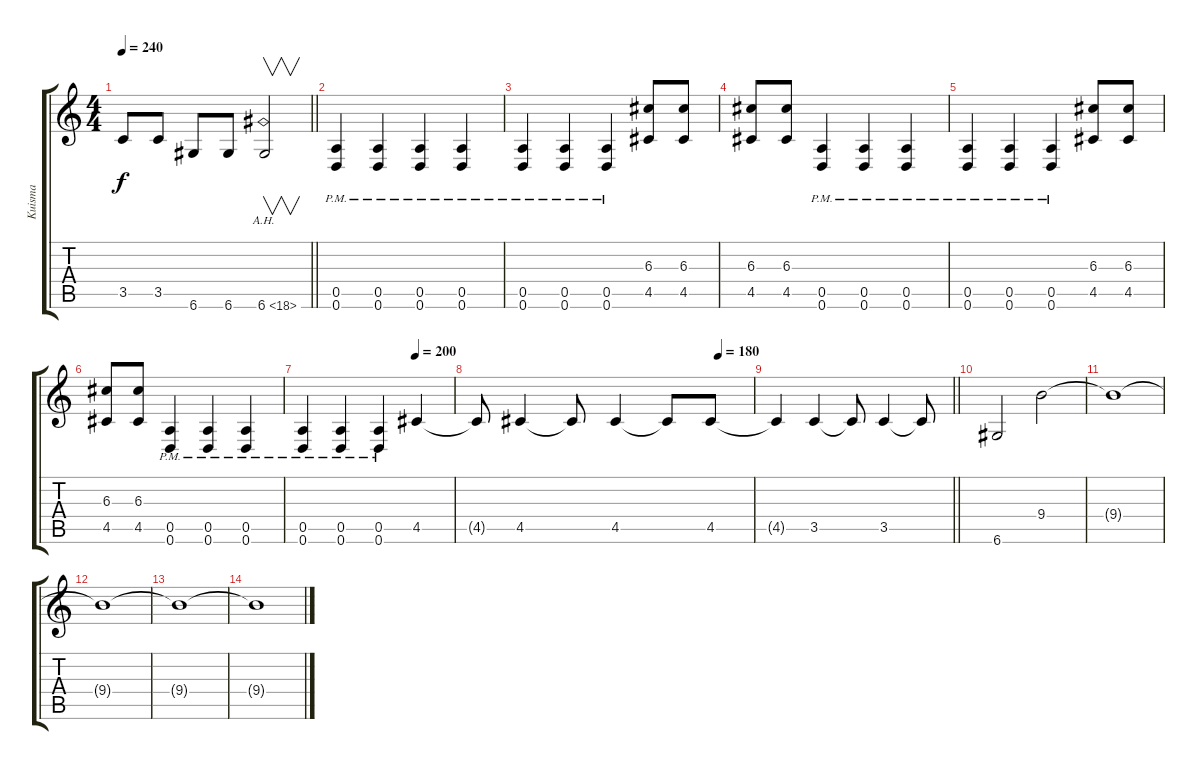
\track ("Kuisma" "Kuisma") {instrument distortionguitar}
\staff {score tabs}
\tuning (E4 B3 G3 D3 A2 D2) {hide}
\ts (4 4)
\tempo 240
\clef g2
\barLineRight lightlight
\ks c
3.5.8{dy f} 3.5.8 6.6.8 6.6.8 6.6{ah 12}.2{v instrument guitarharmonics} |
(0.5{pm} 0.6{pm}).4{instrument distortionguitar} (0.5{pm} 0.6{pm}).4 (0.5{pm} 0.6{pm}).4 (0.5{pm} 0.6{pm}).4 |
(0.5{pm} 0.6{pm}).4 (0.5{pm} 0.6{pm}).4 (0.5{pm} 0.6{pm}).4 (6.3 4.5).8 (6.3 4.5).8 |
(6.3 4.5).8 (6.3 4.5).8 (0.5{pm} 0.6{pm}).4 (0.5{pm} 0.6{pm}).4 (0.5{pm} 0.6{pm}).4 |
(0.5{pm} 0.6{pm}).4 (0.5{pm} 0.6{pm}).4 (0.5{pm} 0.6{pm}).4 (6.3 4.5).8 (6.3 4.5).8 |
(6.3 4.5).8 (6.3 4.5).8 (0.5{pm} 0.6{pm}).4 (0.5{pm} 0.6{pm}).4 (0.5{pm} 0.6{pm}).4 |
\tempo (200 0.75)
(0.5{pm} 0.6{pm}).4 (0.5{pm} 0.6{pm}).4 (0.5{pm} 0.6{pm}).4 4.5.4 |
\tempo (180 0.875)
4.5{t}.8 4.5.4 4.5{t}.8 4.5.4 4.5{t}.8 4.5.8 |
\barLineRight lightlight
4.5{t}.4 3.5.4 3.5{t}.8 3.5.4 3.5{t}.8 |
6.6.2 9.4.2 |
9.4{t}.1 |
9.4{t}.1 |
9.4{t}.1 |
9.4{t}.1
